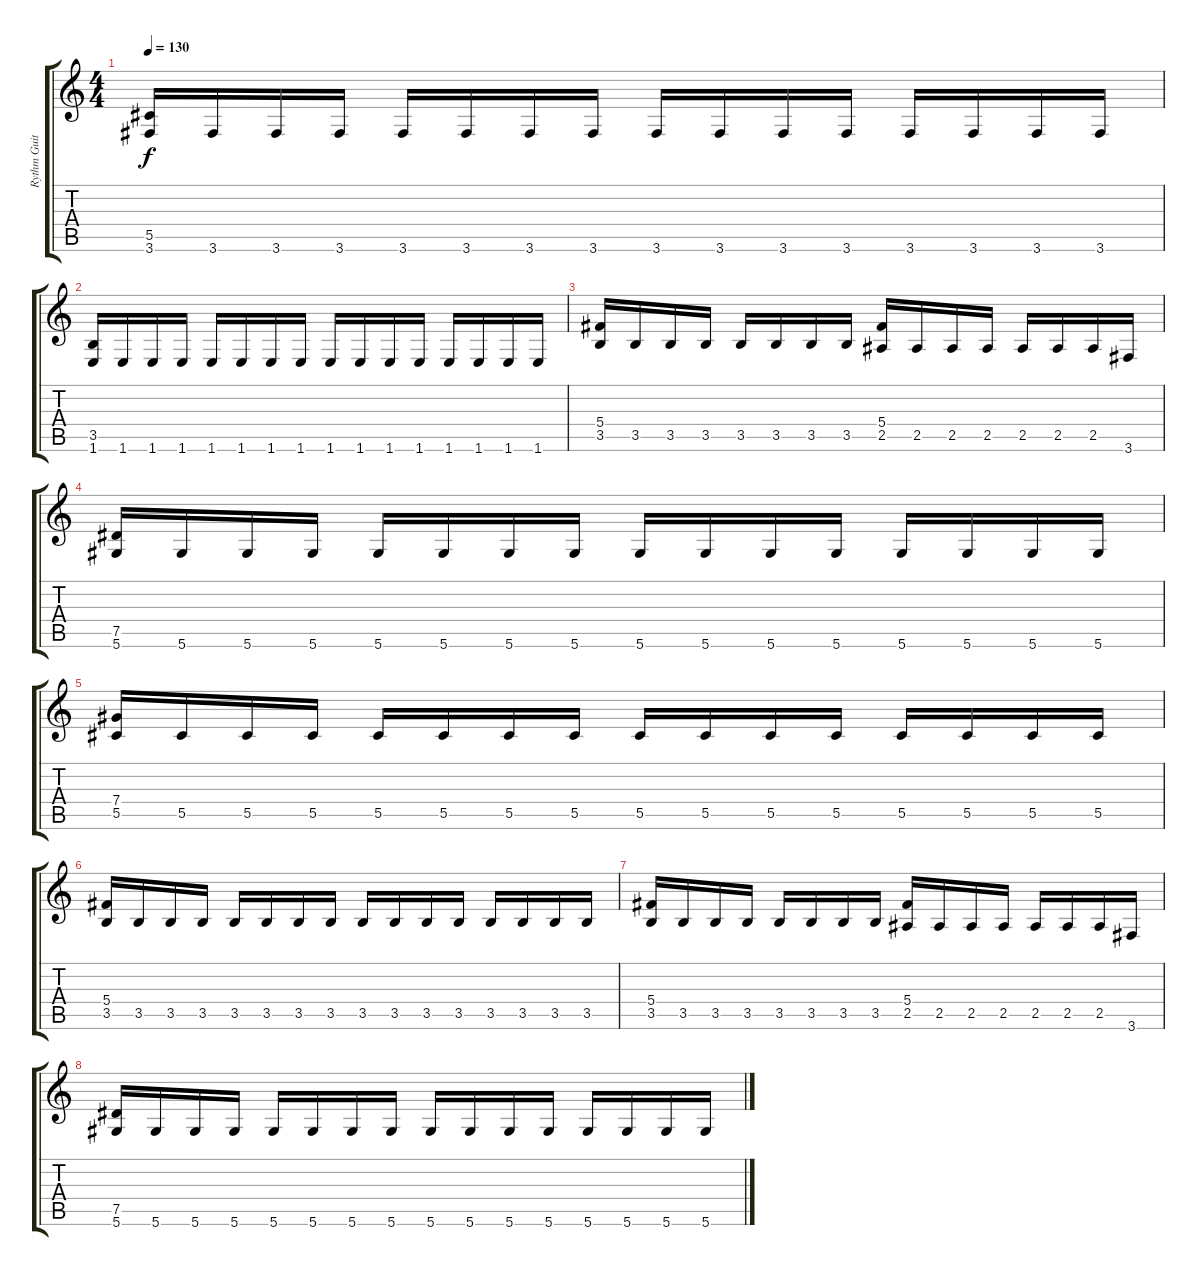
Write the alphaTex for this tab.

\track ("Rythm Guitar" "Rythm Guit") {instrument distortionguitar}
\staff {score tabs}
\tuning (Eb4 Bb3 Gb3 Db3 Ab2 Eb2) {hide}
\ts (4 4)
\tempo 130
\clef g2
\ks c
(5.5 3.6).16{dy f} 3.6.16 3.6.16 3.6.16 3.6.16 3.6.16 3.6.16 3.6.16 3.6.16 3.6.16 3.6.16 3.6.16 3.6.16 3.6.16 3.6.16 3.6.16 |
(3.5 1.6).16 1.6.16 1.6.16 1.6.16 1.6.16 1.6.16 1.6.16 1.6.16 1.6.16 1.6.16 1.6.16 1.6.16 1.6.16 1.6.16 1.6.16 1.6.16 |
(5.4 3.5).16 3.5.16 3.5.16 3.5.16 3.5.16 3.5.16 3.5.16 3.5.16 (5.4 2.5).16 2.5.16 2.5.16 2.5.16 2.5.16 2.5.16 2.5.16 3.6.16 |
(7.5 5.6).16 5.6.16 5.6.16 5.6.16 5.6.16 5.6.16 5.6.16 5.6.16 5.6.16 5.6.16 5.6.16 5.6.16 5.6.16 5.6.16 5.6.16 5.6.16 |
(7.4 5.5).16 5.5.16 5.5.16 5.5.16 5.5.16 5.5.16 5.5.16 5.5.16 5.5.16 5.5.16 5.5.16 5.5.16 5.5.16 5.5.16 5.5.16 5.5.16 |
(5.4 3.5).16 3.5.16 3.5.16 3.5.16 3.5.16 3.5.16 3.5.16 3.5.16 3.5.16 3.5.16 3.5.16 3.5.16 3.5.16 3.5.16 3.5.16 3.5.16 |
(5.4 3.5).16 3.5.16 3.5.16 3.5.16 3.5.16 3.5.16 3.5.16 3.5.16 (5.4 2.5).16 2.5.16 2.5.16 2.5.16 2.5.16 2.5.16 2.5.16 3.6.16 |
(7.5 5.6).16 5.6.16 5.6.16 5.6.16 5.6.16 5.6.16 5.6.16 5.6.16 5.6.16 5.6.16 5.6.16 5.6.16 5.6.16 5.6.16 5.6.16 5.6.16
